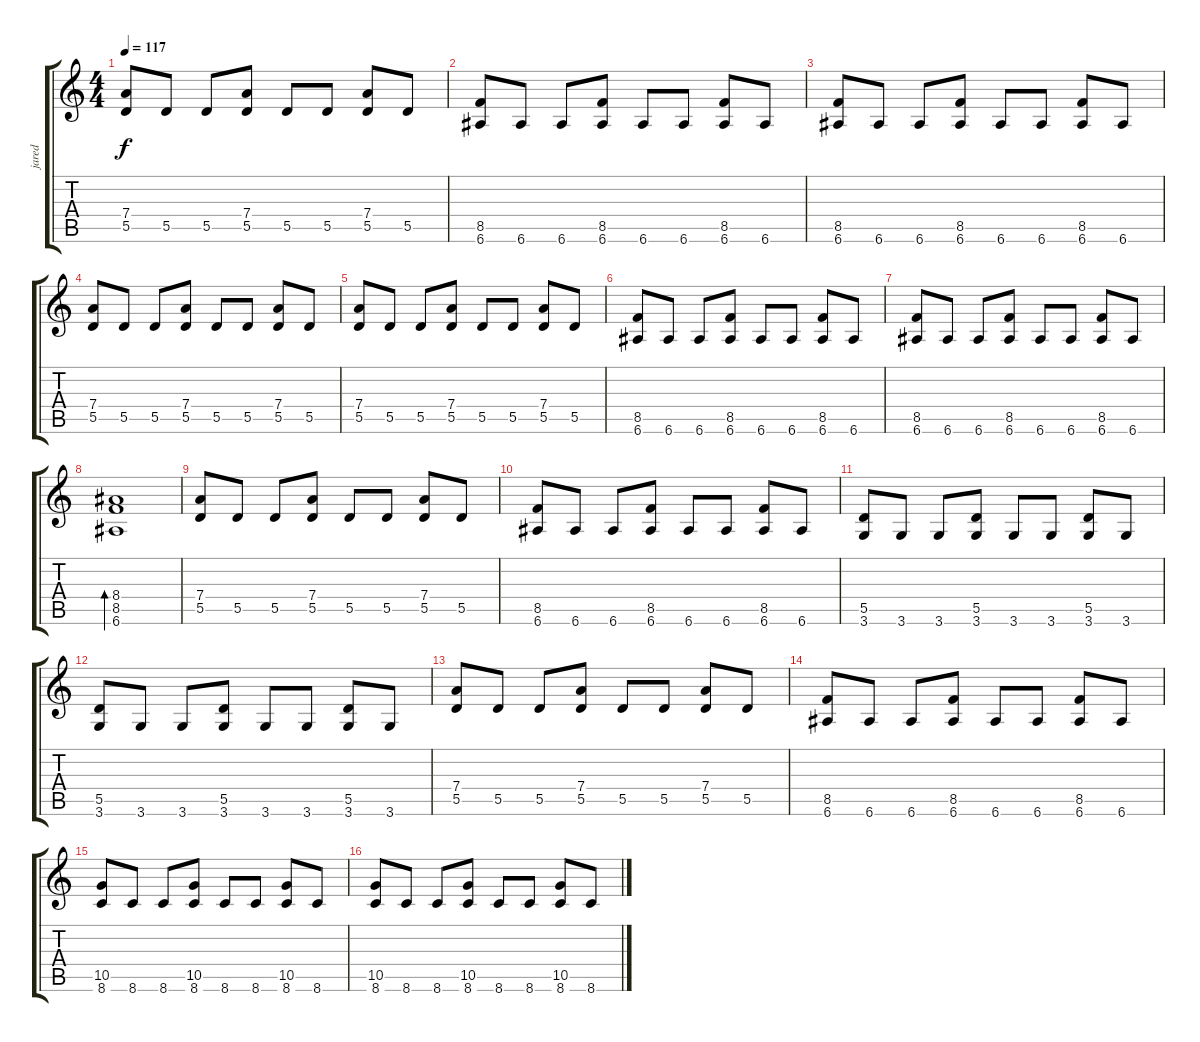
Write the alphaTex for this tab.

\track ("jared" "jared") {instrument acousticguitarsteel}
\staff {score tabs}
\tuning (E4 B3 G3 D3 A2 E2) {hide}
\ts (4 4)
\tempo 117
\clef g2
\ks c
(7.4 5.5).8{dy f} 5.5.8 5.5.8 (7.4 5.5).8 5.5.8 5.5.8 (7.4 5.5).8 5.5.8 |
(8.5 6.6).8 6.6.8 6.6.8 (8.5 6.6).8 6.6.8 6.6.8 (8.5 6.6).8 6.6.8 |
(8.5 6.6).8 6.6.8 6.6.8 (8.5 6.6).8 6.6.8 6.6.8 (8.5 6.6).8 6.6.8 |
(7.4 5.5).8 5.5.8 5.5.8 (7.4 5.5).8 5.5.8 5.5.8 (7.4 5.5).8 5.5.8 |
(7.4 5.5).8 5.5.8 5.5.8 (7.4 5.5).8 5.5.8 5.5.8 (7.4 5.5).8 5.5.8 |
(8.5 6.6).8 6.6.8 6.6.8 (8.5 6.6).8 6.6.8 6.6.8 (8.5 6.6).8 6.6.8 |
(8.5 6.6).8 6.6.8 6.6.8 (8.5 6.6).8 6.6.8 6.6.8 (8.5 6.6).8 6.6.8 |
(8.4 8.5 6.6).1{bd 480} |
(7.4 5.5).8 5.5.8 5.5.8 (7.4 5.5).8 5.5.8 5.5.8 (7.4 5.5).8 5.5.8 |
(8.5 6.6).8 6.6.8 6.6.8 (8.5 6.6).8 6.6.8 6.6.8 (8.5 6.6).8 6.6.8 |
(5.5 3.6).8 3.6.8 3.6.8 (5.5 3.6).8 3.6.8 3.6.8 (5.5 3.6).8 3.6.8 |
(5.5 3.6).8 3.6.8 3.6.8 (5.5 3.6).8 3.6.8 3.6.8 (5.5 3.6).8 3.6.8 |
(7.4 5.5).8 5.5.8 5.5.8 (7.4 5.5).8 5.5.8 5.5.8 (7.4 5.5).8 5.5.8 |
(8.5 6.6).8 6.6.8 6.6.8 (8.5 6.6).8 6.6.8 6.6.8 (8.5 6.6).8 6.6.8 |
(10.5 8.6).8 8.6.8 8.6.8 (10.5 8.6).8 8.6.8 8.6.8 (10.5 8.6).8 8.6.8 |
(10.5 8.6).8 8.6.8 8.6.8 (10.5 8.6).8 8.6.8 8.6.8 (10.5 8.6).8 8.6.8
